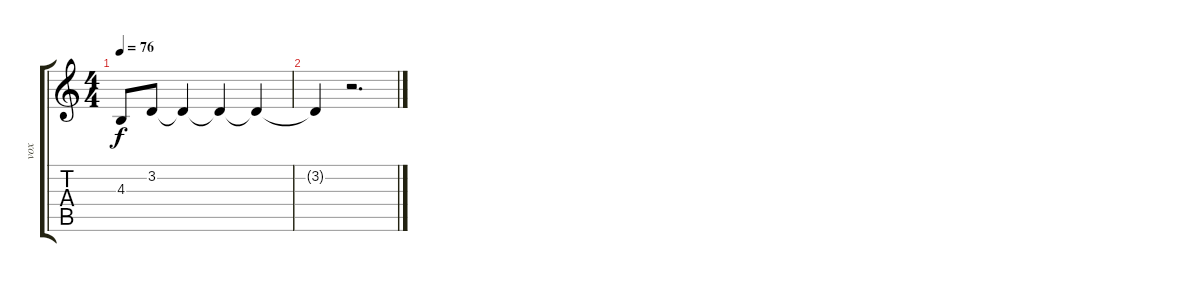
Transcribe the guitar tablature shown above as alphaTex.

\track ("vox" "vox") {instrument altosax}
\staff {score tabs}
\tuning (E4 B3 G3 D3 A2 E2) {hide}
\ts (4 4)
\tempo 76
\clef g2
\ks c
4.3.8{dy f} 3.2.8 3.2{t}.4 3.2{t}.4 3.2{t}.4 |
3.2{t}.4 r.2{d}
